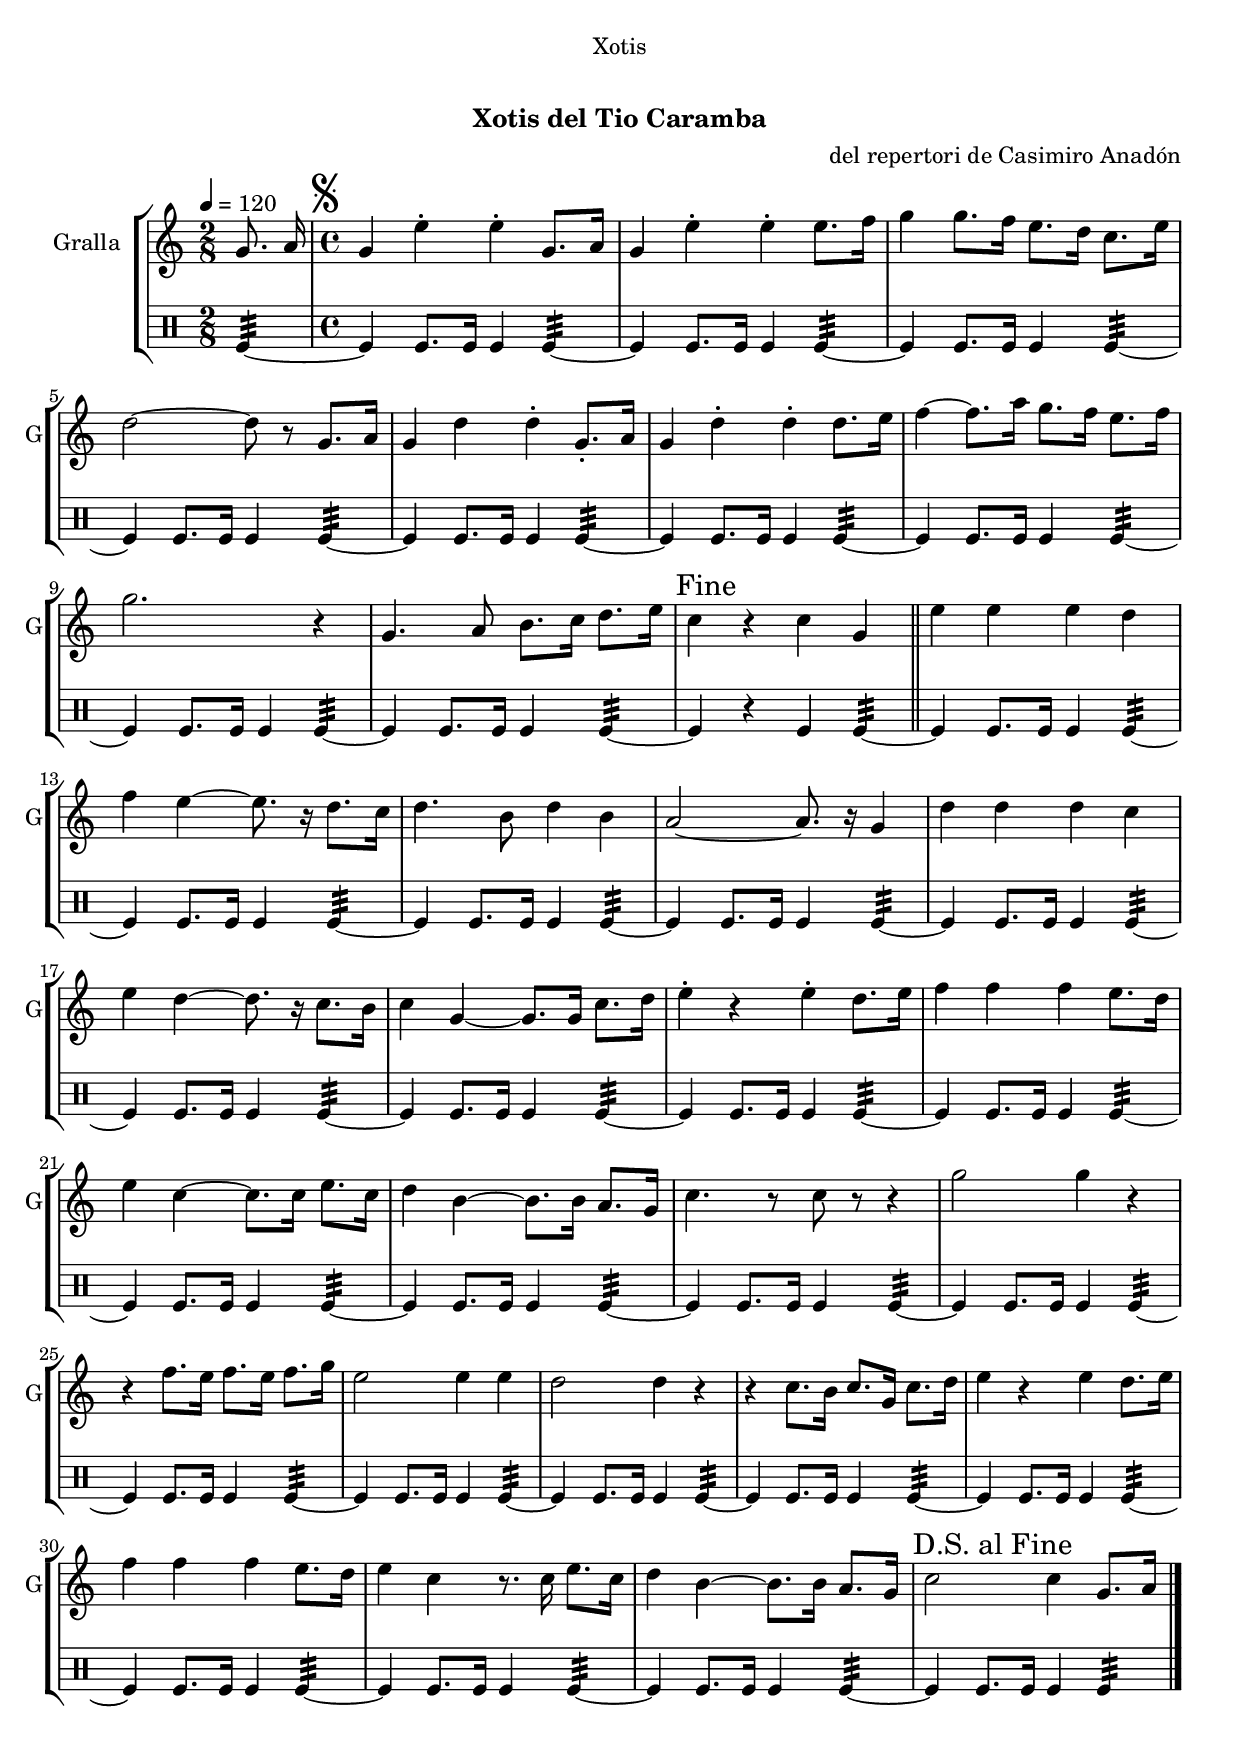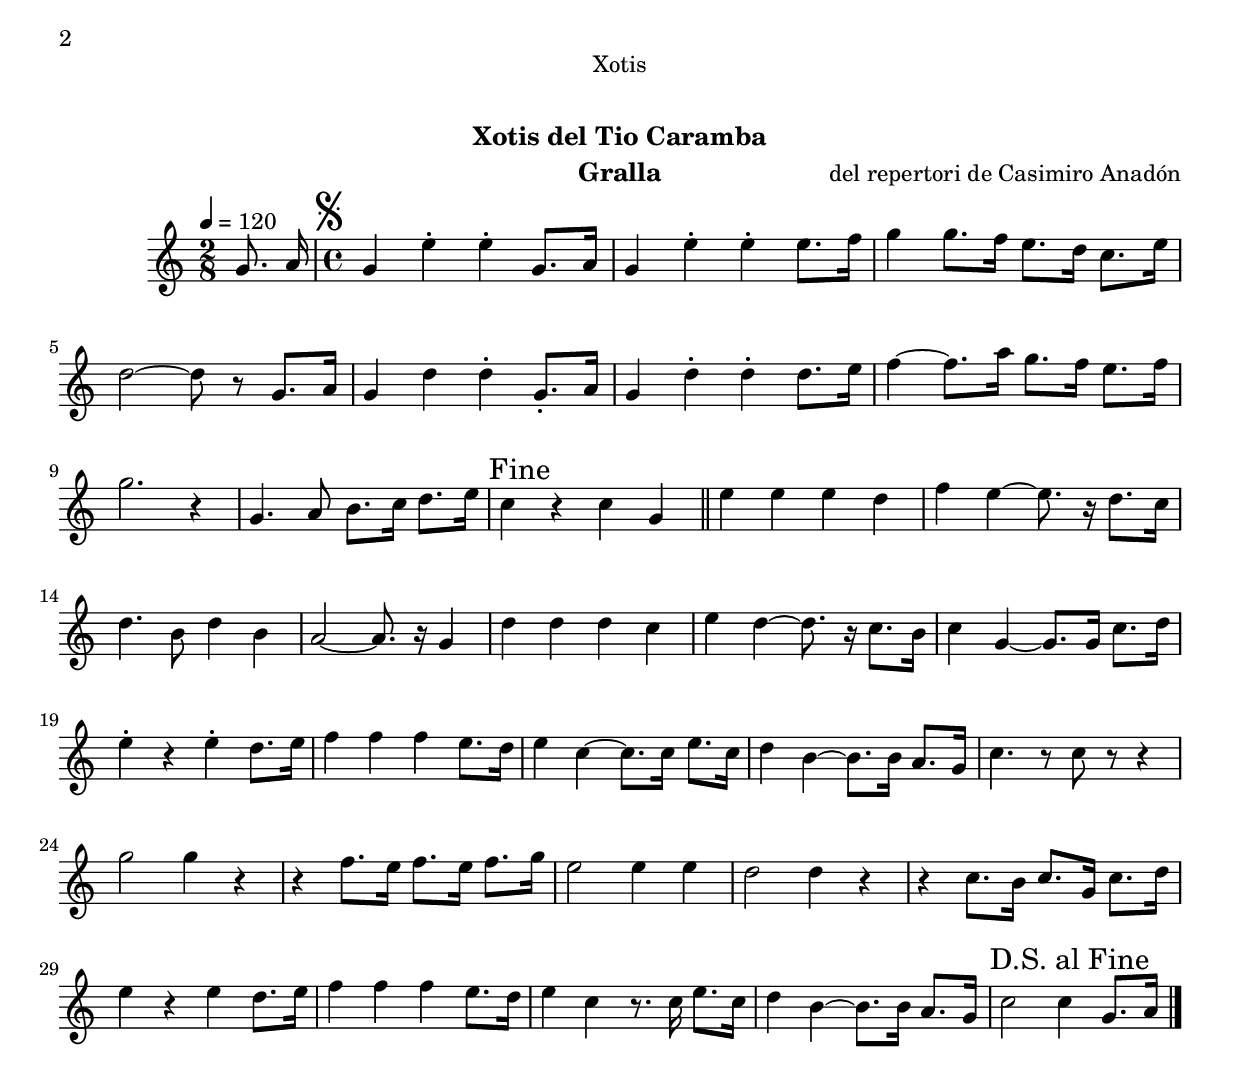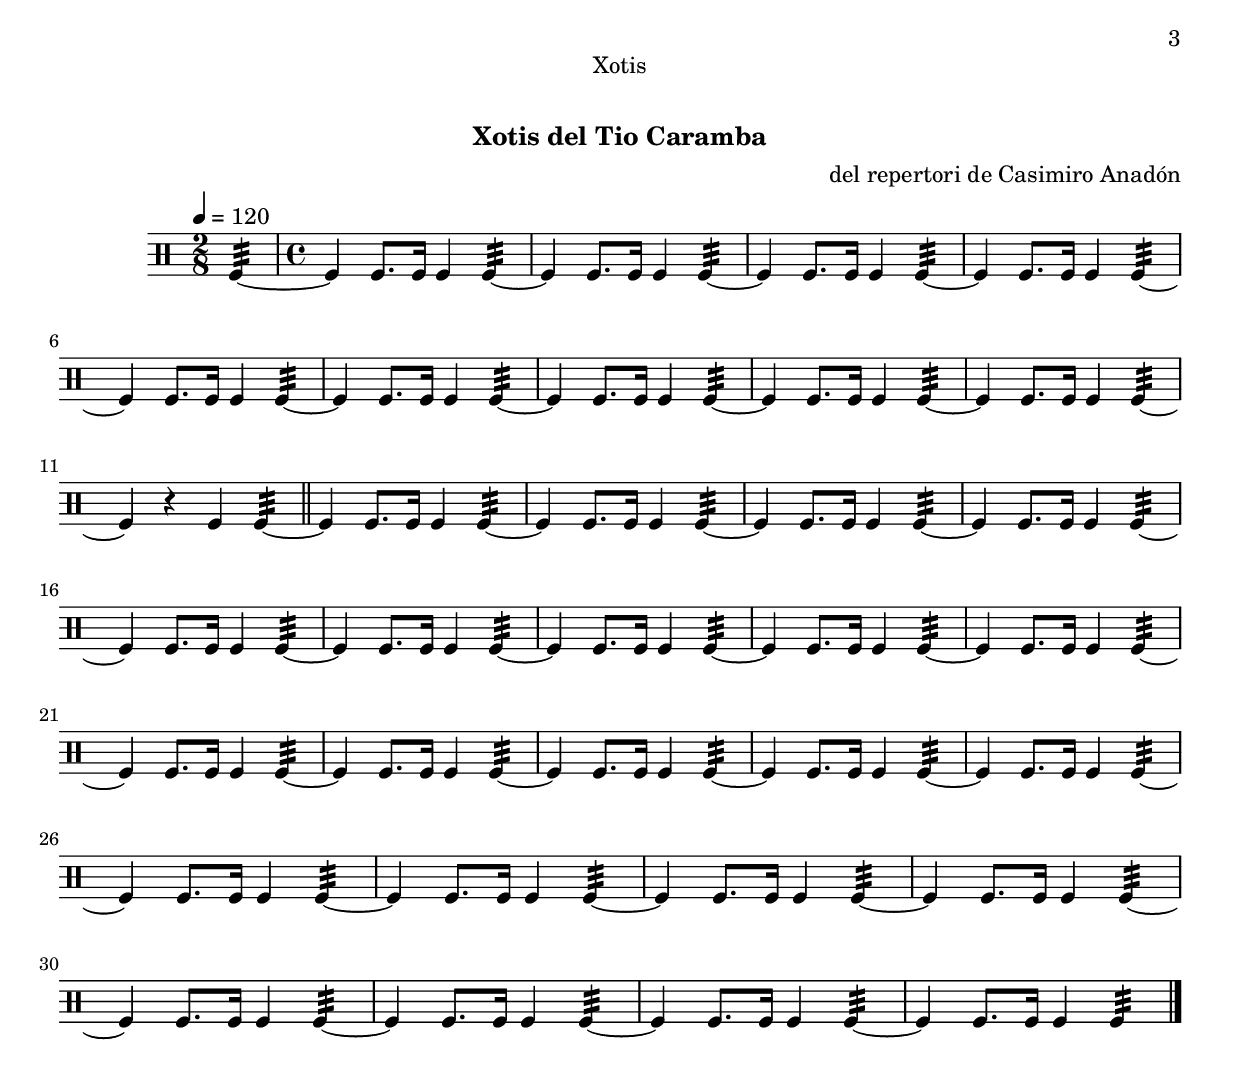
\version "2.22.1"

\header {
  dedication="Xotis"
  title="  "
  subtitle="Xotis del Tio Caramba"
  subsubtitle=""
  poet=""
  meter=""
  piece=""
  composer="del repertori de Casimiro Anadón"
  arranger=""
  opus=""
  instrument=""
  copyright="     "
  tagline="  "
}

liniaroAa =
\relative g'
{
  \tempo 4=120
  \clef treble
  \key c \major
  \time 2/8
  g8. a16  |
  \time 4/4   \mark \markup {\musicglyph #"scripts.segno"} g4 e' -. e -. g,8. a16  |
  g4 e' -. e -. e8. f16  |
  g4 g8. f16 e8. d16 c8. e16  |
  %05
  d2 ~ d8 r g,8. a16  |
  g4 d' d -. g,8. -. a16  |
  g4 d' -. d -. d8. e16  |
  f4 ~ f8. a16 g8. f16 e8. f16  |
  g2. r4  |
  %10
  g,4. a8 b8. c16 d8. e16  |
  \mark "Fine" c4 r c g  \bar "||"
  e'4 e e d  |
  f4 e ~ e8. r16 d8. c16  |
  d4. b8 d4 b  |
  %15
  a2 ~ a8. r16 g4  |
  d'4 d d c  |
  e4 d ~ d8. r16 c8. b16  |
  c4 g ~ g8. g16 c8. d16  |
  e4 -. r e -. d8. e16  |
  %20
  f4 f f e8. d16  |
  e4 c ~ c8. c16 e8. c16  |
  d4 b ~ b8. b16 a8. g16  |
  c4. r8 c r r4  |
  g'2 g4 r  |
  %25
  r4 f8. e16 f8. e16 f8. g16  |
  e2 e4 e  |
  d2 d4 r  |
  r4 c8. b16 c8. g16 c8. d16  |
  e4 r e d8. e16  |
  %30
  f4 f f e8. d16  |
  e4 c r8. c16 e8. c16  |
  d4 b ~ b8. b16 a8. g16  |
  \mark "D.S. al Fine" c2 c4 g8. a16  \bar "|."
}

liniaroAb =
\drummode
{
  \tempo 4=120
  \time 2/8
  tomfl4:32 ~  |
  \time 4/4   tomfl4 tomfl8. tomfl16 tomfl4 tomfl:32 ~  |
  tomfl4 tomfl8. tomfl16 tomfl4 tomfl:32 ~  |
  tomfl4 tomfl8. tomfl16 tomfl4 tomfl:32 ~  |
  %05
  tomfl4 tomfl8. tomfl16 tomfl4 tomfl:32 ~  |
  tomfl4 tomfl8. tomfl16 tomfl4 tomfl:32 ~  |
  tomfl4 tomfl8. tomfl16 tomfl4 tomfl:32 ~  |
  tomfl4 tomfl8. tomfl16 tomfl4 tomfl:32 ~  |
  tomfl4 tomfl8. tomfl16 tomfl4 tomfl:32 ~  |
  %10
  tomfl4 tomfl8. tomfl16 tomfl4 tomfl:32 ~  |
  tomfl4 r tomfl tomfl:32 ~  \bar "||"
  tomfl4 tomfl8. tomfl16 tomfl4 tomfl:32 ~  |
  tomfl4 tomfl8. tomfl16 tomfl4 tomfl:32 ~  |
  tomfl4 tomfl8. tomfl16 tomfl4 tomfl:32 ~  |
  %15
  tomfl4 tomfl8. tomfl16 tomfl4 tomfl:32 ~  |
  tomfl4 tomfl8. tomfl16 tomfl4 tomfl:32 ~  |
  tomfl4 tomfl8. tomfl16 tomfl4 tomfl:32 ~  |
  tomfl4 tomfl8. tomfl16 tomfl4 tomfl:32 ~  |
  tomfl4 tomfl8. tomfl16 tomfl4 tomfl:32 ~  |
  %20
  tomfl4 tomfl8. tomfl16 tomfl4 tomfl:32 ~  |
  tomfl4 tomfl8. tomfl16 tomfl4 tomfl:32 ~  |
  tomfl4 tomfl8. tomfl16 tomfl4 tomfl:32 ~  |
  tomfl4 tomfl8. tomfl16 tomfl4 tomfl:32 ~  |
  tomfl4 tomfl8. tomfl16 tomfl4 tomfl:32 ~  |
  %25
  tomfl4 tomfl8. tomfl16 tomfl4 tomfl:32 ~  |
  tomfl4 tomfl8. tomfl16 tomfl4 tomfl:32 ~  |
  tomfl4 tomfl8. tomfl16 tomfl4 tomfl:32 ~  |
  tomfl4 tomfl8. tomfl16 tomfl4 tomfl:32 ~  |
  tomfl4 tomfl8. tomfl16 tomfl4 tomfl:32 ~  |
  %30
  tomfl4 tomfl8. tomfl16 tomfl4 tomfl:32 ~  |
  tomfl4 tomfl8. tomfl16 tomfl4 tomfl:32 ~  |
  tomfl4 tomfl8. tomfl16 tomfl4 tomfl:32 ~  |
  tomfl4 tomfl8. tomfl16 tomfl4 tomfl:32  \bar "|."
}

\bookpart {
  \score {
    \new StaffGroup {
      \override Score.RehearsalMark #'self-alignment-X = #LEFT
      <<
        \new Staff \with {instrumentName = #"Gralla" shortInstrumentName = #"G"} \liniaroAa
        \new DrumStaff \with {instrumentName = #"" shortInstrumentName = #" "} \liniaroAb
      >>
    }
    \layout {}
  }
  \score { \unfoldRepeats
    \new StaffGroup {
      \override Score.RehearsalMark #'self-alignment-X = #LEFT
      <<
        \new Staff \with {instrumentName = #"Gralla" shortInstrumentName = #"G"} \liniaroAa
        \new DrumStaff \with {instrumentName = #"" shortInstrumentName = #" "} \liniaroAb
      >>
    }
    \midi {}
  }
}

\bookpart {
  \header {instrument="Gralla"}
  \score {
    \new StaffGroup {
      \override Score.RehearsalMark #'self-alignment-X = #LEFT
      <<
        \new Staff \liniaroAa
      >>
    }
    \layout {}
  }
  \score { \unfoldRepeats
    \new StaffGroup {
      \override Score.RehearsalMark #'self-alignment-X = #LEFT
      <<
        \new Staff \liniaroAa
      >>
    }
    \midi {}
  }
}

\bookpart {
  \header {instrument=""}
  \score {
    \new StaffGroup {
      \override Score.RehearsalMark #'self-alignment-X = #LEFT
      <<
        \new DrumStaff \liniaroAb
      >>
    }
    \layout {}
  }
  \score { \unfoldRepeats
    \new StaffGroup {
      \override Score.RehearsalMark #'self-alignment-X = #LEFT
      <<
        \new DrumStaff \liniaroAb
      >>
    }
    \midi {}
  }
}

